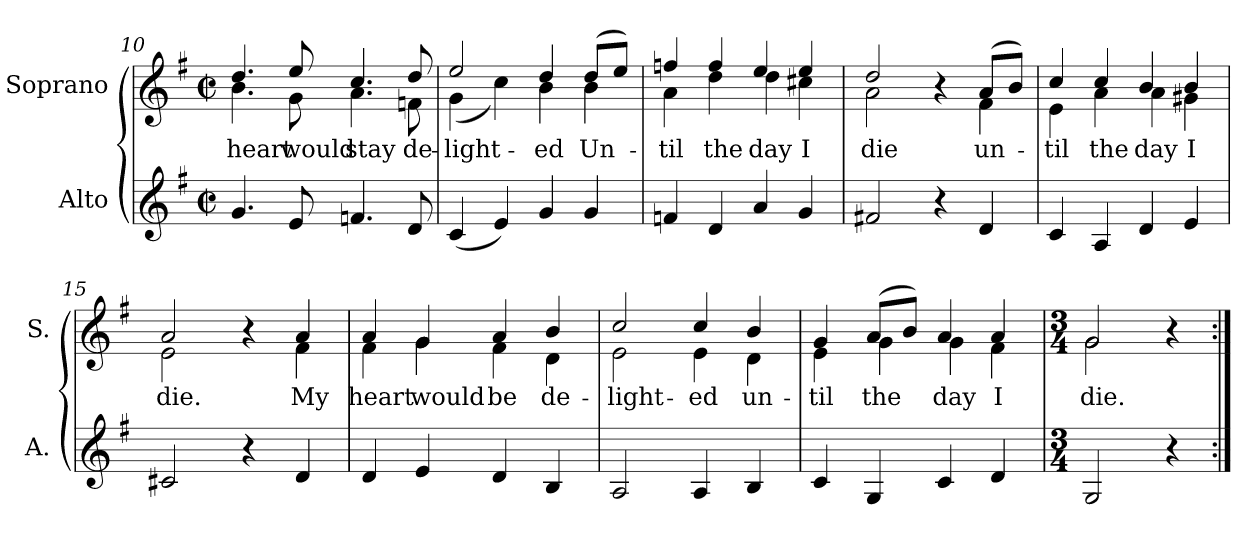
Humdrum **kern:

**kern	**kern	**text
*part2	*part1	*part1
*staff2	*staff1	*staff1
*I"Alto	*I"Soprano	*
*I'A.	*I'S.	*
*clefG2	*clefG2	*
*k[f#]	*k[f#]	*
*G:	*G:	*
*M2/2	*M2/2	*
*met(c|)	*met(c|)	*
=10	=10	=10
!	!	!LO:LY:b:color=#000000
*	*^	*
4.gi/	4.ddi/	4.bi\	heart
!	!	!	!LO:LY:b:color=#000000
8ei/	8eei/	8gi\	would
!	!	!	!LO:LY:b:color=#000000
4.fni/	4.cci/	4.ai\	stay
!	!	!	!LO:LY:b:color=#000000
8di/	8ddi/	8fni\	de-
!!LO:LB:g=z	!!
=11	=11	=11	=11
!	!	!	!LO:LY:b:color=#000000
(4ci/	2eei/	(4gi\	-light-
4ei/)	.	4cci\)	.
!	!	!	!LO:LY:b:color=#000000
4gi/	4ddi/	4bi\	-ed
!	!	!	!LO:LY:b:color=#000000
4gi/	(8ddi/L	4bi\	Un-
.	8eei/J)	.	.
=12	=12	=12	=12
!	!	!	!LO:LY:b:color=#000000
4fni/	4ffni/	4ai\	-til
!	!	!	!LO:LY:b:color=#000000
4di/	4ffi/	4ddi\	the
!	!	!	!LO:LY:b:color=#000000
4ai/	4eei/	4ddi\	day
!	!	!	!LO:LY:b:color=#000000
4gi/	4eei/	4cc#Xi\	I
=13	=13	=13	=13
!	!	!	!LO:LY:b:color=#000000
2f#Xi/	2ddi/	2ai\	die
4r	4r	4ryy	.
!	!	!	!LO:LY:b:color=#000000
4di/	(8ai/L	4f#i\	un-
.	8bi/J)	.	.
=14	=14	=14	=14
!	!	!	!LO:LY:b:color=#000000
4ci/	4cci/	4ei\	-til
!	!	!	!LO:LY:b:color=#000000
4Ai/	4cci/	4ai\	the
!	!	!	!LO:LY:b:color=#000000
4di/	4bi/	4ai\	day
!	!	!	!LO:LY:b:color=#000000
4ei/	4bi/	4g#Xi\	I
!!LO:LB:g=z	!!
=15	=15	=15	=15
!	!	!	!LO:LY:b:color=#000000
2c#Xi/	2ai/	2ei\	die.
4r	4r	4ryy	.
!	!	!	!LO:LY:b:color=#000000
4di/	4ai/	4f#i\	My
=16	=16	=16	=16
!	!	!	!LO:LY:b:color=#000000
4di/	4ai/	4f#i\	heart
!	!	!	!LO:LY:b:color=#000000
4ei/	4gi/	4gi\	would
!	!	!	!LO:LY:b:color=#000000
4di/	4ai/	4f#i\	be
!	!	!	!LO:LY:b:color=#000000
4Bi/	4bi/	4di\	de-
=17	=17	=17	=17
!	!	!	!LO:LY:b:color=#000000
2Ai/	2cci/	2ei\	-light-
!	!	!	!LO:LY:b:color=#000000
4Ai/	4cci/	4ei\	-ed
!	!	!	!LO:LY:b:color=#000000
4Bi/	4bi/	4di\	un-
=18	=18	=18	=18
!	!	!	!LO:LY:b:color=#000000
4ci/	4gi/	4ei\	-til
!	!	!	!LO:LY:b:color=#000000
4Gi/	(8ai/L	4gi\	the
.	8bi/J)	.	.
!	!	!	!LO:LY:b:color=#000000
4ci/	4ai/	4gi\	day
!	!	!	!LO:LY:b:color=#000000
4di/	4ai/	4f#i\	I
=19	=19	=19	=19
*M3/4	*M3/4	*	*
!	!	!	!LO:LY:b:color=#000000
2Gi/	2gi/	2gi\	die.
4r	4r	4ryy	.
*	*v	*v	*
=:|!	=:|!	=:|!
*-	*-	*-
